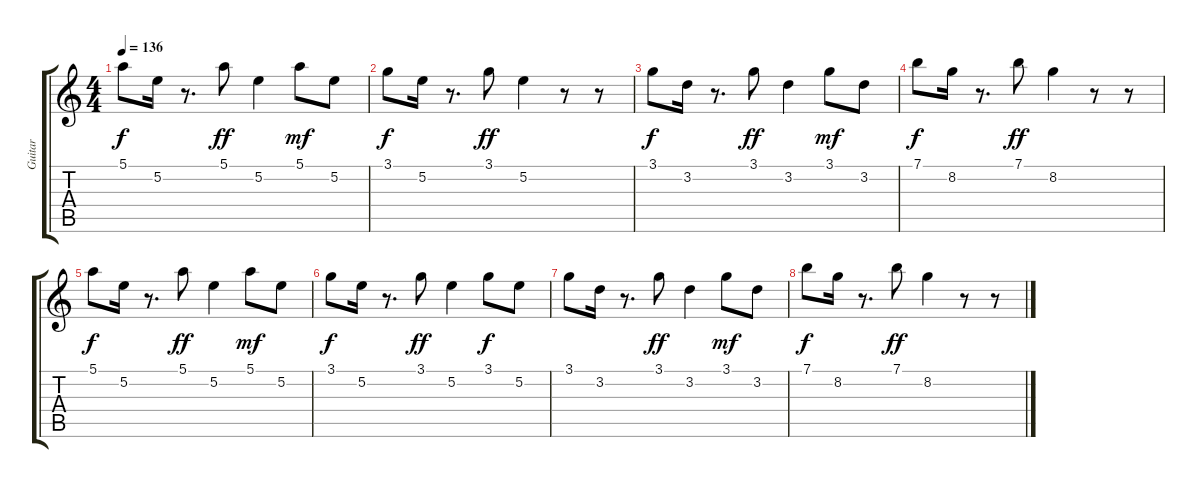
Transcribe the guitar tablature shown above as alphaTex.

\track ("Guitar" "Guitar") {instrument acousticguitarnylon}
\staff {score tabs}
\tuning (E4 B3 G3 D3 A2 E2) {hide}
\ts (4 4)
\tempo 136
\clef g2
\ks c
5.1.8{dy f} 5.2.16 r.8{d} 5.1.8{dy ff} 5.2.4 5.1.8{dy mf} 5.2.8 |
3.1.8{dy f} 5.2.16 r.8{d} 3.1.8{dy ff} 5.2.4 r.8 r.8 |
3.1.8{dy f} 3.2.16 r.8{d} 3.1.8{dy ff} 3.2.4 3.1.8{dy mf} 3.2.8 |
7.1.8{dy f} 8.2.16 r.8{d} 7.1.8{dy ff} 8.2.4 r.8 r.8 |
5.1.8{dy f} 5.2.16 r.8{d} 5.1.8{dy ff} 5.2.4 5.1.8{dy mf} 5.2.8 |
3.1.8{dy f} 5.2.16 r.8{d} 3.1.8{dy ff} 5.2.4 3.1.8{dy f} 5.2.8 |
3.1.8 3.2.16 r.8{d} 3.1.8{dy ff} 3.2.4 3.1.8{dy mf} 3.2.8 |
7.1.8{dy f} 8.2.16 r.8{d} 7.1.8{dy ff} 8.2.4 r.8 r.8
